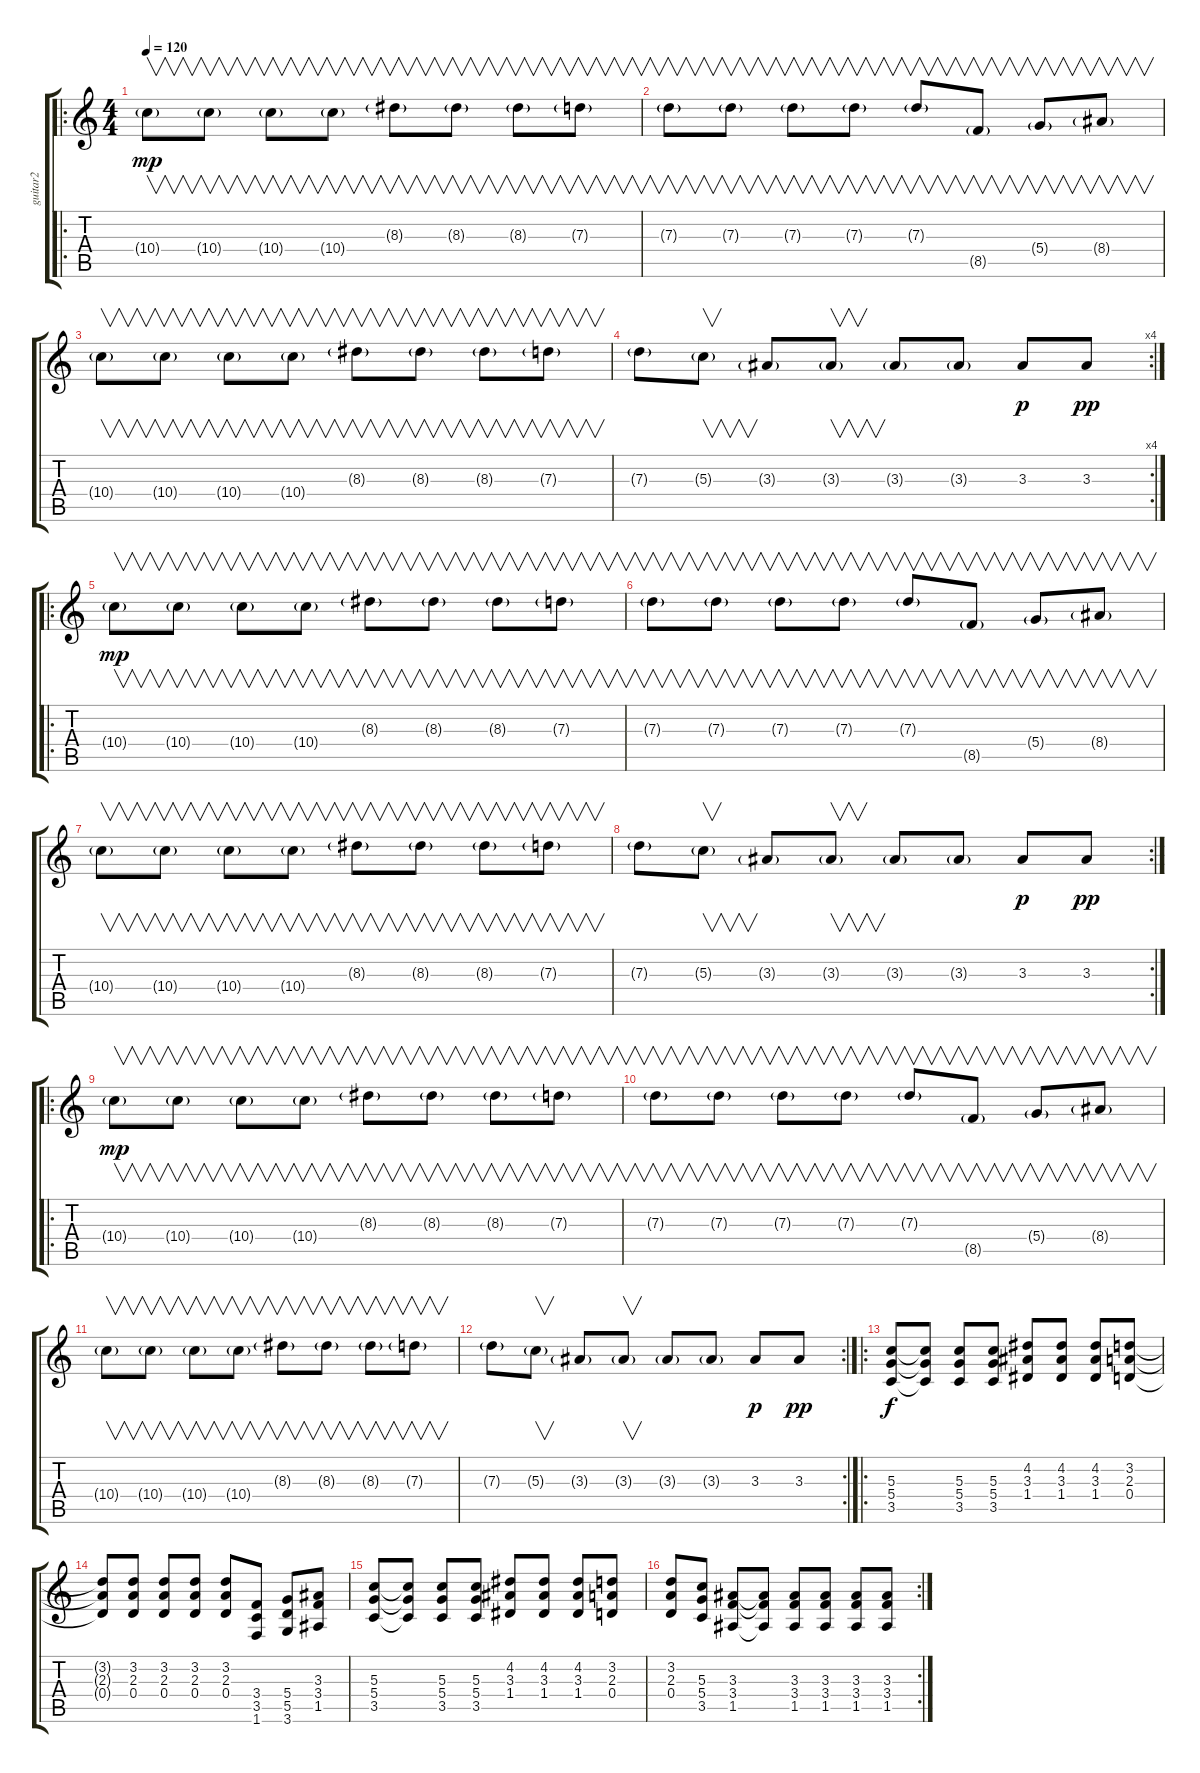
\track ("guitar2" "guitar2") {instrument distortionguitar}
\staff {score tabs}
\tuning (E4 B3 G3 D3 A2 E2) {hide}
\ro
\ts (4 4)
\tempo 120
\clef g2
\ks c
10.4{g}.8{v dy mp volume 16 balance 0 instrument electricguitarclean} 10.4{g}.8{v} 10.4{g}.8{v} 10.4{g}.8{v} 8.3{g}.8{v} 8.3{g}.8{v} 8.3{g}.8{v} 7.3{g}.8{v} |
7.3{g}.8{v} 7.3{g}.8{v} 7.3{g}.8{v} 7.3{g}.8{v} 7.3{g}.8{v} 8.5{g}.8{v} 5.4{g}.8{v} 8.4{g}.8{v} |
10.4{g}.8{v} 10.4{g}.8{v} 10.4{g}.8{v} 10.4{g}.8{v} 8.3{g}.8{v} 8.3{g}.8{v} 8.3{g}.8{v} 7.3{g}.8{v} |
\rc 4
7.3{g}.8 5.3{g}.8{v} 3.3{g}.8 3.3{g}.8{v} 3.3{g}.8 3.3{g}.8 3.3.8{dy p} 3.3.8{dy pp} |
\ro
10.4{g}.8{v dy mp volume 9 balance 0 instrument electricguitarclean} 10.4{g}.8{v} 10.4{g}.8{v} 10.4{g}.8{v} 8.3{g}.8{v} 8.3{g}.8{v} 8.3{g}.8{v} 7.3{g}.8{v} |
7.3{g}.8{v} 7.3{g}.8{v} 7.3{g}.8{v} 7.3{g}.8{v} 7.3{g}.8{v} 8.5{g}.8{v} 5.4{g}.8{v} 8.4{g}.8{v} |
10.4{g}.8{v} 10.4{g}.8{v} 10.4{g}.8{v} 10.4{g}.8{v} 8.3{g}.8{v} 8.3{g}.8{v} 8.3{g}.8{v} 7.3{g}.8{v} |
\rc 2
7.3{g}.8 5.3{g}.8{v} 3.3{g}.8 3.3{g}.8{v} 3.3{g}.8 3.3{g}.8 3.3.8{dy p} 3.3.8{dy pp} |
\ro
10.4{g}.8{v dy mp volume 10 balance 0 instrument electricguitarclean} 10.4{g}.8{v} 10.4{g}.8{v} 10.4{g}.8{v} 8.3{g}.8{v} 8.3{g}.8{v} 8.3{g}.8{v} 7.3{g}.8{v} |
7.3{g}.8{v} 7.3{g}.8{v} 7.3{g}.8{v} 7.3{g}.8{v} 7.3{g}.8{v} 8.5{g}.8{v} 5.4{g}.8{v} 8.4{g}.8{v} |
10.4{g}.8{v} 10.4{g}.8{v} 10.4{g}.8{v} 10.4{g}.8{v} 8.3{g}.8{v} 8.3{g}.8{v} 8.3{g}.8{v} 7.3{g}.8{v} |
\rc 2
7.3{g}.8 5.3{g}.8{v} 3.3{g}.8 3.3{g}.8{v} 3.3{g}.8 3.3{g}.8 3.3.8{dy p} 3.3.8{dy pp} |
\ro
(5.3 5.4 3.5).8{dy f volume 12 balance 0 instrument overdrivenguitar} (5.3{t} 5.4{t} 3.5{t}).8 (5.3 5.4 3.5).8 (5.3 5.4 3.5).8 (4.2 3.3 1.4).8 (4.2 3.3 1.4).8 (4.2 3.3 1.4).8 (3.2 2.3 0.4).8 |
(3.2{t} 2.3{t} 0.4{t}).8 (3.2 2.3 0.4).8 (3.2 2.3 0.4).8 (3.2 2.3 0.4).8 (3.2 2.3 0.4).8 (3.4 3.5 1.6).8 (5.4 5.5 3.6).8 (3.3 3.4 1.5).8 |
(5.3 5.4 3.5).8 (5.3{t} 5.4{t} 3.5{t}).8 (5.3 5.4 3.5).8 (5.3 5.4 3.5).8 (4.2 3.3 1.4).8 (4.2 3.3 1.4).8 (4.2 3.3 1.4).8 (3.2 2.3 0.4).8 |
\rc 2
(3.2 2.3 0.4).8 (5.3 5.4 3.5).8 (3.3 3.4 1.5).8 (3.3{t} 3.4{t} 1.5{t}).8 (3.3 3.4 1.5).8 (3.3 3.4 1.5).8 (3.3 3.4 1.5).8 (3.3 3.4 1.5).8
